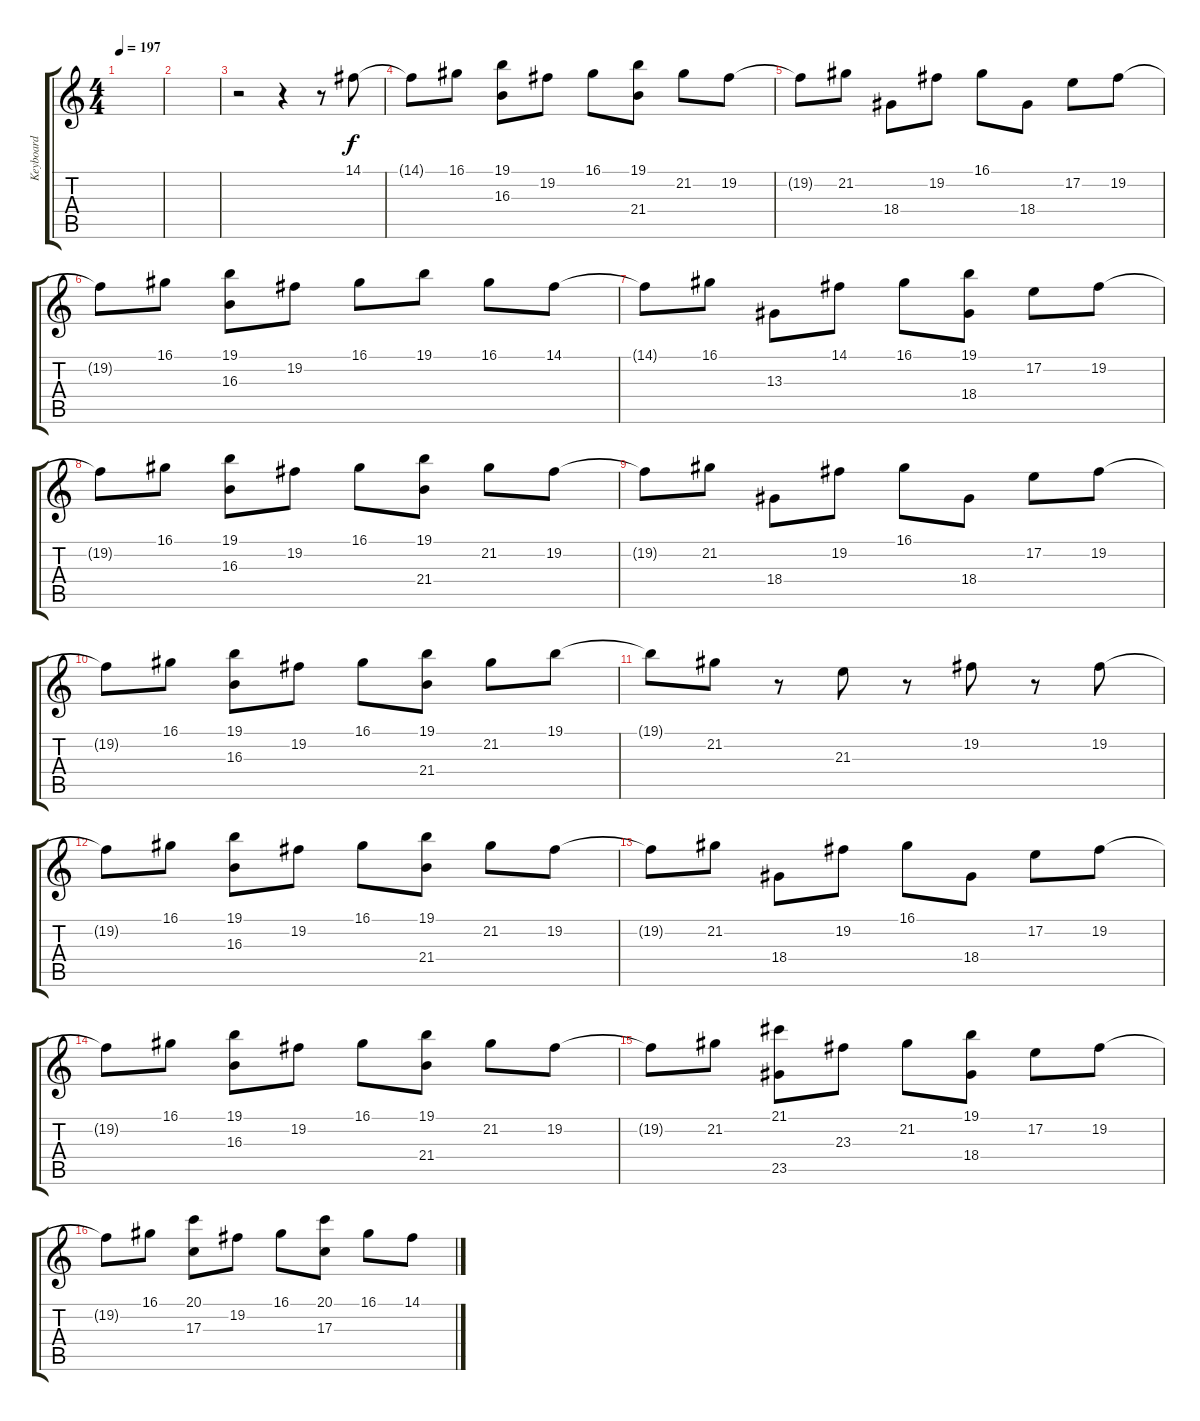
\track ("Keyboard" "Keyboard") {instrument fx5brightness}
\staff {score tabs}
\tuning (E4 B3 G3 D3 A2 E2) {hide}
\ts (4 4)
\tempo 197
\clef g2
\ks c
|
\section ("" "")
|
r.2 r.4 r.8 14.1.8 |
\section ("" "")
14.1{t}.8 16.1.8 (19.1 16.3).8 19.2.8 16.1.8 (19.1 21.4).8 21.2.8 19.2.8 |
19.2{t}.8 21.2.8 18.4.8 19.2.8 16.1.8 18.4.8 17.2.8 19.2.8 |
19.2{t}.8 16.1.8 (19.1 16.3).8 19.2.8 16.1.8 19.1.8 16.1.8 14.1.8 |
14.1{t}.8 16.1.8 13.3.8 14.1.8 16.1.8 (19.1 18.4).8 17.2.8 19.2.8 |
19.2{t}.8 16.1.8 (19.1 16.3).8 19.2.8 16.1.8 (19.1 21.4).8 21.2.8 19.2.8 |
19.2{t}.8 21.2.8 18.4.8 19.2.8 16.1.8 18.4.8 17.2.8 19.2.8 |
19.2{t}.8 16.1.8 (19.1 16.3).8 19.2.8 16.1.8 (19.1 21.4).8 21.2.8 19.1.8 |
19.1{t}.8 21.2.8 r.8 21.3.8 r.8 19.2.8 r.8 19.2.8 |
\section ("" "")
19.2{t}.8 16.1.8 (19.1 16.3).8 19.2.8 16.1.8 (19.1 21.4).8 21.2.8 19.2.8 |
19.2{t}.8 21.2.8 18.4.8 19.2.8 16.1.8 18.4.8 17.2.8 19.2.8 |
19.2{t}.8 16.1.8 (19.1 16.3).8 19.2.8 16.1.8 (19.1 21.4).8 21.2.8 19.2.8 |
19.2{t}.8 21.2.8 (21.1 23.5).8 23.3.8 21.2.8 (19.1 18.4).8 17.2.8 19.2.8 |
19.2{t}.8 16.1.8 (20.1 17.3).8 19.2.8 16.1.8 (20.1 17.3).8 16.1.8 14.1.8
